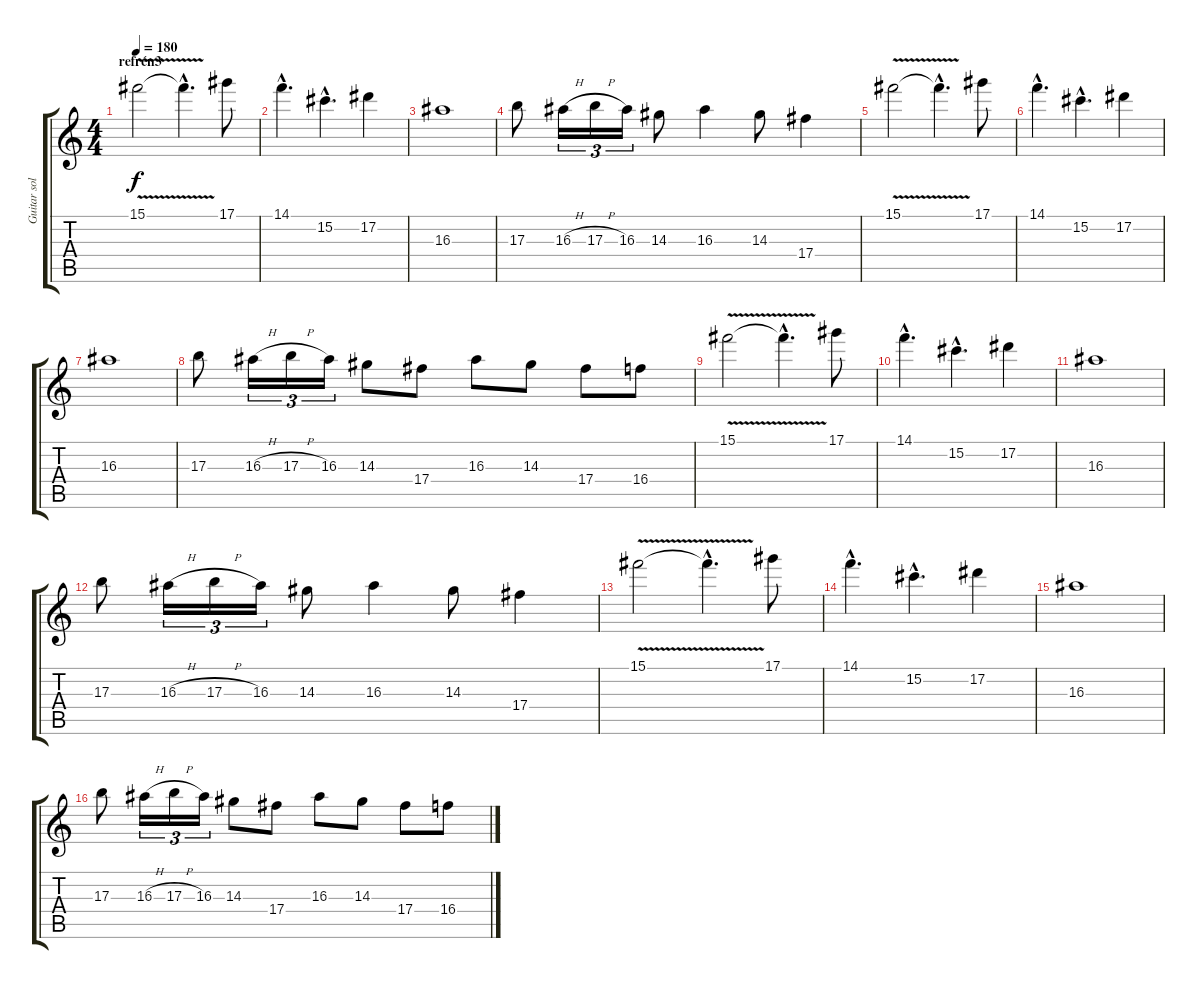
\track ("Guitar solo" "Guitar sol") {instrument distortionguitar}
\staff {score tabs}
\tuning (Eb4 Bb3 Gb3 Db3 Ab2 Eb2) {hide}
\ts (4 4)
\section ("" "refrén3")
\tempo 180
\clef g2
\ks c
15.1{v}.2{dy f} 15.1{hac t}.4{d} 17.1.8{volume 13} |
14.1{hac}.4{d} 15.2{hac}.4{d} 17.2.4 |
16.3.1 |
17.3.8 16.3{h}.16{tu (3 2)} 17.3{h}.16{tu (3 2)} 16.3.16{tu (3 2)} 14.3.8 16.3.4 14.3.8 17.4.4 |
15.1{v}.2 15.1{hac t}.4{d} 17.1.8 |
14.1{hac}.4{d} 15.2{hac}.4{d} 17.2.4 |
16.3.1 |
17.3.8 16.3{h}.16{tu (3 2)} 17.3{h}.16{tu (3 2)} 16.3.16{tu (3 2)} 14.3.8 17.4.8 16.3.8 14.3.8 17.4.8 16.4.8 |
15.1{v}.2 15.1{hac t}.4{d} 17.1.8 |
14.1{hac}.4{d} 15.2{hac}.4{d} 17.2.4 |
16.3.1 |
17.3.8 16.3{h}.16{tu (3 2)} 17.3{h}.16{tu (3 2)} 16.3.16{tu (3 2)} 14.3.8 16.3.4 14.3.8 17.4.4 |
15.1{v}.2 15.1{hac t}.4{d} 17.1.8 |
14.1{hac}.4{d} 15.2{hac}.4{d} 17.2.4 |
16.3.1 |
17.3.8 16.3{h}.16{tu (3 2)} 17.3{h}.16{tu (3 2)} 16.3.16{tu (3 2)} 14.3.8 17.4.8 16.3.8 14.3.8 17.4.8 16.4.8
